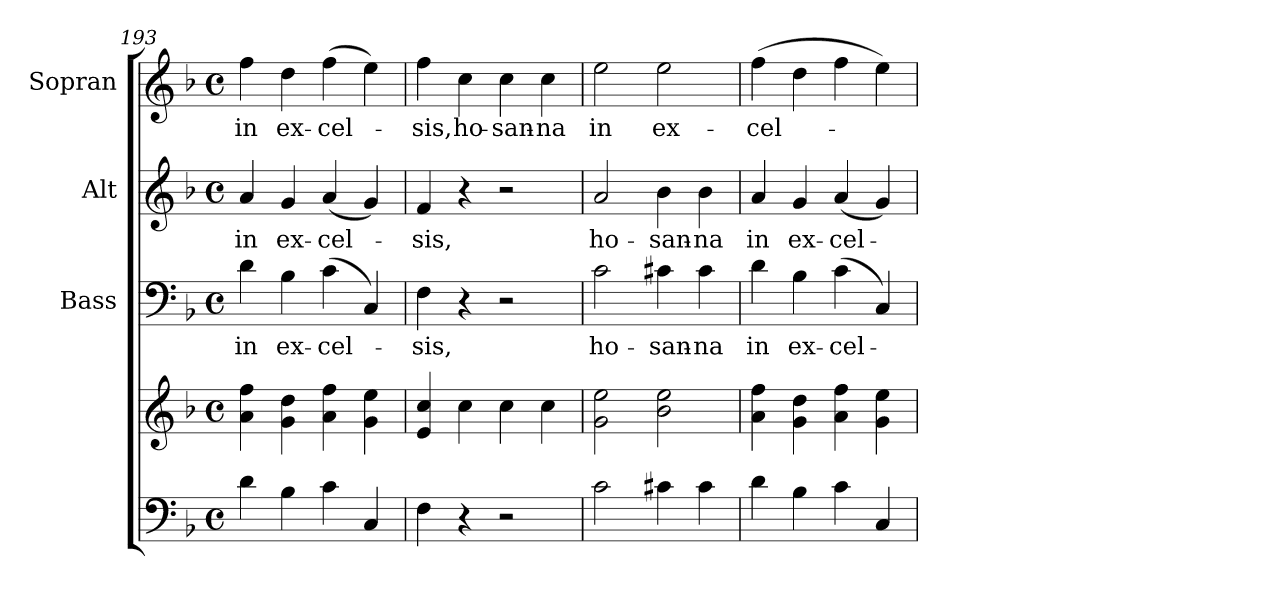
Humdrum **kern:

**kern	**kern	**kern	**text	**kern	**text	**kern	**text
*part4	*part4	*part3	*part3	*part2	*part2	*part1	*part1
*staff5	*staff4	*staff3	*staff3	*staff2	*staff2	*staff1	*staff1
*	*	*I"Bass	*	*I"Alt	*	*I"Sopran	*
*	*	*I'B.	*	*I'A.	*	*I'S.	*
*clefF4	*clefG2	*clefF4	*	*clefG2	*	*clefG2	*
*k[b-]	*k[b-]	*k[b-]	*	*k[b-]	*	*k[b-]	*
*F:	*F:	*F:	*	*F:	*	*F:	*
*M4/4	*M4/4	*M4/4	*	*M4/4	*	*M4/4	*
*met(c)	*met(c)	*met(c)	*	*met(c)	*	*met(c)	*
=193	=193	=193	=193	=193	=193	=193	=193
!	!	!	!LO:LY:b	!	!LO:LY:b	!	!LO:LY:b
4d\	4a\ 4ff\	4d\	in	4a/	in	4ff\	in
!	!	!	!LO:LY:b	!	!LO:LY:b	!	!LO:LY:b
4B-\	4g\ 4dd\	4B-\	ex-	4g/	ex-	4dd\	ex-
!	!	!	!LO:LY:b	!	!LO:LY:b	!	!LO:LY:b
4c\	4a\ 4ff\	(>4c\	-cel-	(<4a/	-cel-	(>4ff\	-cel-
4C/	4g\ 4ee\	4C/)	.	4g/)	.	4ee\)	.
!!LO:LB:g=z
=194	=194	=194	=194	=194	=194	=194	=194
!	!	!	!LO:LY:b	!	!LO:LY:b	!	!LO:LY:b
4F\	4e/ 4cc/	4F\	-sis,	4f/	-sis,	4ff\	-sis,
!	!	!	!	!	!	!	!LO:LY:b
4r	4cc\	4r	.	4r	.	4cc\	ho-
!	!	!	!	!	!	!	!LO:LY:b
2r	4cc\	2r	.	2r	.	4cc\	-san-
!	!	!	!	!	!	!	!LO:LY:b
.	4cc\	.	.	.	.	4cc\	-na
=195	=195	=195	=195	=195	=195	=195	=195
!	!	!	!LO:LY:b	!	!LO:LY:b	!	!LO:LY:b
2c\	2g\ 2ee\	2c\	ho-	2a/	ho-	2ee\	in
!	!	!	!LO:LY:b	!	!LO:LY:b	!	!LO:LY:b
4c#X\	2b-\ 2ee\	4c#X\	-san-	4b-\	-san-	2ee\	ex-
!	!	!	!LO:LY:b	!	!LO:LY:b	!	!
4c#\	.	4c#\	-na	4b-\	-na	.	.
=196	=196	=196	=196	=196	=196	=196	=196
!	!	!	!LO:LY:b	!	!LO:LY:b	!	!LO:LY:b
4d\	4a\ 4ff\	4d\	in	4a/	in	(>4ff\	-cel-
!	!	!	!LO:LY:b	!	!LO:LY:b	!	!
4B-\	4g\ 4dd\	4B-\	ex-	4g/	ex-	4dd\	.
!	!	!	!LO:LY:b	!	!LO:LY:b	!	!
4c\	4a\ 4ff\	(>4c\	-cel-	(<4a/	-cel-	4ff\	.
4C/	4g\ 4ee\	4C/)	.	4g/)	.	4ee\)	.
=	=	=	=	=	=	=	=
*-	*-	*-	*-	*-	*-	*-	*-
